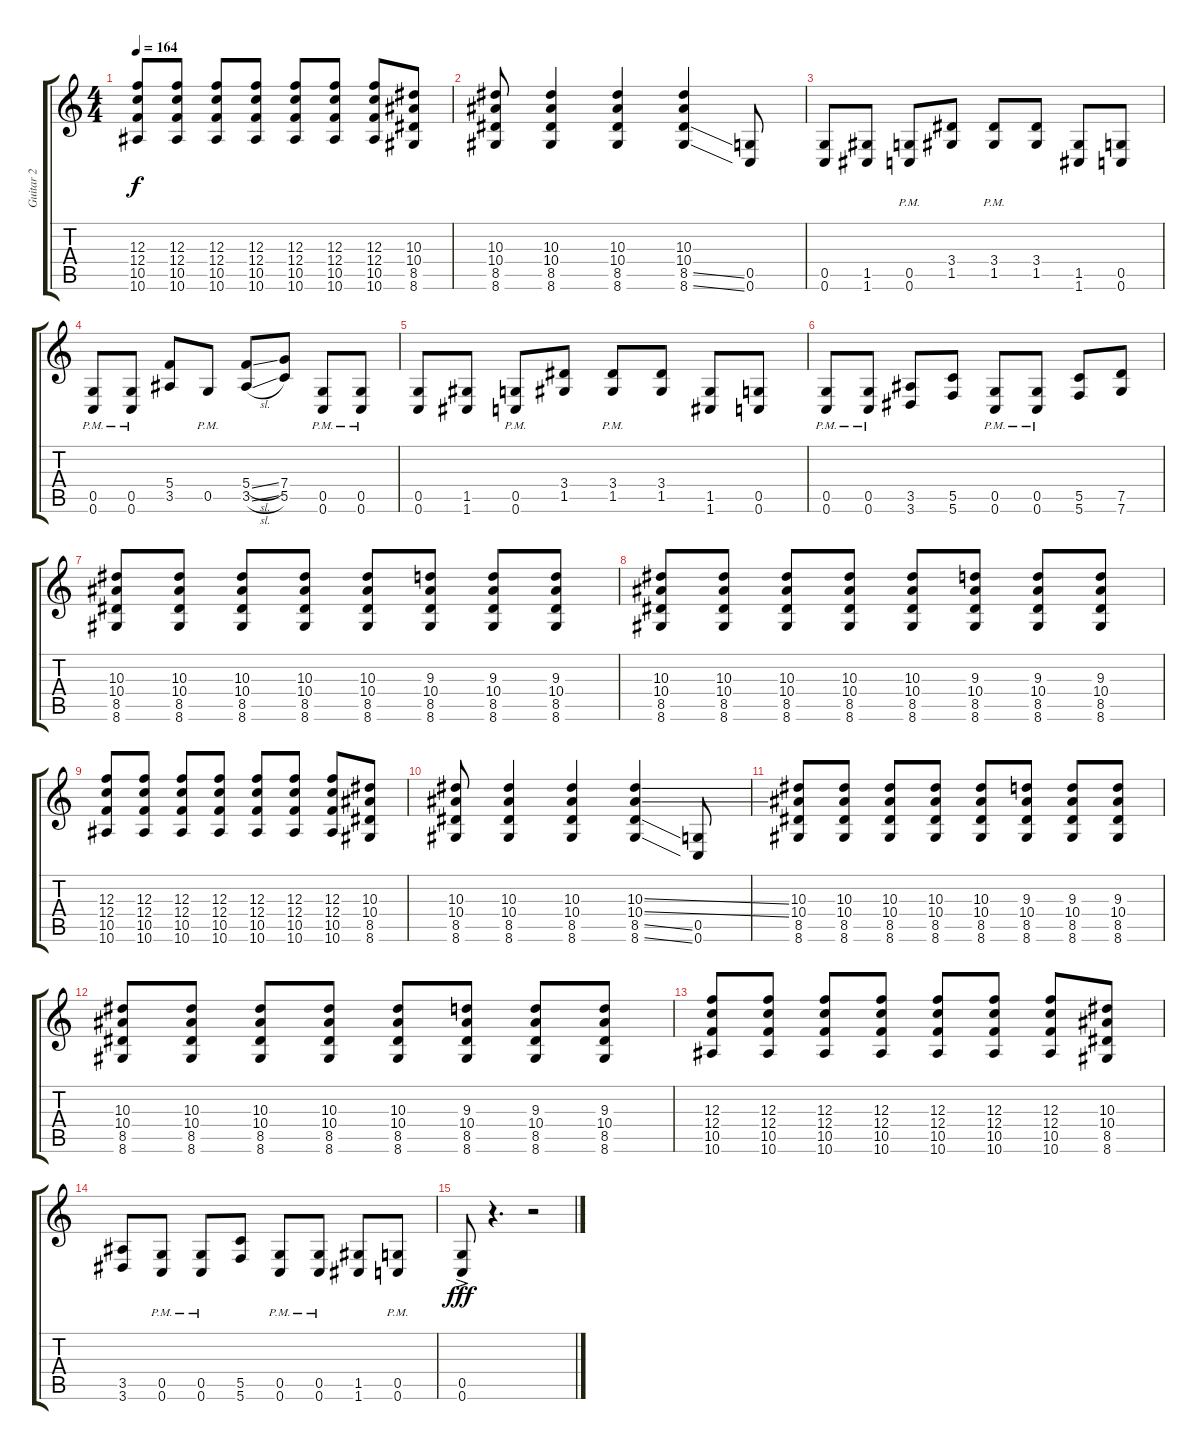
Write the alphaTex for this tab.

\track ("Guitar 2" "Guitar 2") {instrument distortionguitar}
\staff {score tabs}
\tuning (D4 A3 F3 C3 G2 C2) {hide}
\ts (4 4)
\tempo 164
\clef g2
\ks c
(12.3 12.4 10.5 10.6).8{dy f} (12.3 12.4 10.5 10.6).8 (12.3 12.4 10.5 10.6).8 (12.3 12.4 10.5 10.6).8 (12.3 12.4 10.5 10.6).8 (12.3 12.4 10.5 10.6).8 (12.3 12.4 10.5 10.6).8 (10.3 10.4 8.5 8.6).8 |
(10.3 10.4 8.5 8.6).8 (10.3 10.4 8.5 8.6).4 (10.3 10.4 8.5 8.6).4 (10.3 10.4 8.5{ss} 8.6{ss}).4 (0.5 0.6).8 |
(0.5 0.6).8 (1.5 1.6).8 (0.5{pm} 0.6{pm}).8 (3.4 1.5).8 (3.4{pm} 1.5{pm}).8 (3.4 1.5).8 (1.5 1.6).8 (0.5 0.6).8 |
(0.5{pm} 0.6).8 (0.5{pm} 0.6).8 (5.4 3.5).8 0.5{pm}.8 (5.4{sl} 3.5{sl}).8 (7.4 5.5).8 (0.5{pm} 0.6{pm}).8 (0.5{pm} 0.6{pm}).8 |
(0.5 0.6).8 (1.5 1.6).8 (0.5{pm} 0.6{pm}).8 (3.4 1.5).8 (3.4{pm} 1.5{pm}).8 (3.4 1.5).8 (1.5 1.6).8 (0.5 0.6).8 |
(0.5{pm} 0.6{pm}).8 (0.5{pm} 0.6{pm}).8 (3.5 3.6).8 (5.5 5.6).8 (0.5{pm} 0.6{pm}).8 (0.5{pm} 0.6{pm}).8 (5.5 5.6).8 (7.5 7.6).8 |
(10.3 10.4 8.5 8.6).8 (10.3 10.4 8.5 8.6).8 (10.3 10.4 8.5 8.6).8 (10.3 10.4 8.5 8.6).8 (10.3 10.4 8.5 8.6).8 (9.3 10.4 8.5 8.6).8 (9.3 10.4 8.5 8.6).8 (9.3 10.4 8.5 8.6).8 |
(10.3 10.4 8.5 8.6).8 (10.3 10.4 8.5 8.6).8 (10.3 10.4 8.5 8.6).8 (10.3 10.4 8.5 8.6).8 (10.3 10.4 8.5 8.6).8 (9.3 10.4 8.5 8.6).8 (9.3 10.4 8.5 8.6).8 (9.3 10.4 8.5 8.6).8 |
(12.3 12.4 10.5 10.6).8 (12.3 12.4 10.5 10.6).8 (12.3 12.4 10.5 10.6).8 (12.3 12.4 10.5 10.6).8 (12.3 12.4 10.5 10.6).8 (12.3 12.4 10.5 10.6).8 (12.3 12.4 10.5 10.6).8 (10.3 10.4 8.5 8.6).8 |
(10.3 10.4 8.5 8.6).8 (10.3 10.4 8.5 8.6).4 (10.3 10.4 8.5 8.6).4 (10.3{ss} 10.4{ss} 8.5{ss} 8.6{ss}).4 (0.5 0.6).8 |
(10.3 10.4 8.5 8.6).8 (10.3 10.4 8.5 8.6).8 (10.3 10.4 8.5 8.6).8 (10.3 10.4 8.5 8.6).8 (10.3 10.4 8.5 8.6).8 (9.3 10.4 8.5 8.6).8 (9.3 10.4 8.5 8.6).8 (9.3 10.4 8.5 8.6).8 |
(10.3 10.4 8.5 8.6).8 (10.3 10.4 8.5 8.6).8 (10.3 10.4 8.5 8.6).8 (10.3 10.4 8.5 8.6).8 (10.3 10.4 8.5 8.6).8 (9.3 10.4 8.5 8.6).8 (9.3 10.4 8.5 8.6).8 (9.3 10.4 8.5 8.6).8 |
(12.3 12.4 10.5 10.6).8 (12.3 12.4 10.5 10.6).8 (12.3 12.4 10.5 10.6).8 (12.3 12.4 10.5 10.6).8 (12.3 12.4 10.5 10.6).8 (12.3 12.4 10.5 10.6).8 (12.3 12.4 10.5 10.6).8 (10.3 10.4 8.5 8.6).8 |
(3.5 3.6).8 (0.5{pm} 0.6{pm}).8 (0.5{pm} 0.6{pm}).8 (5.5 5.6).8 (0.5{pm} 0.6{pm}).8 (0.5{pm} 0.6{pm}).8 (1.5 1.6).8 (0.5{pm} 0.6{pm}).8 |
(0.5{ac} 0.6{ac}).8{dy fff} r.4{d} r.2
